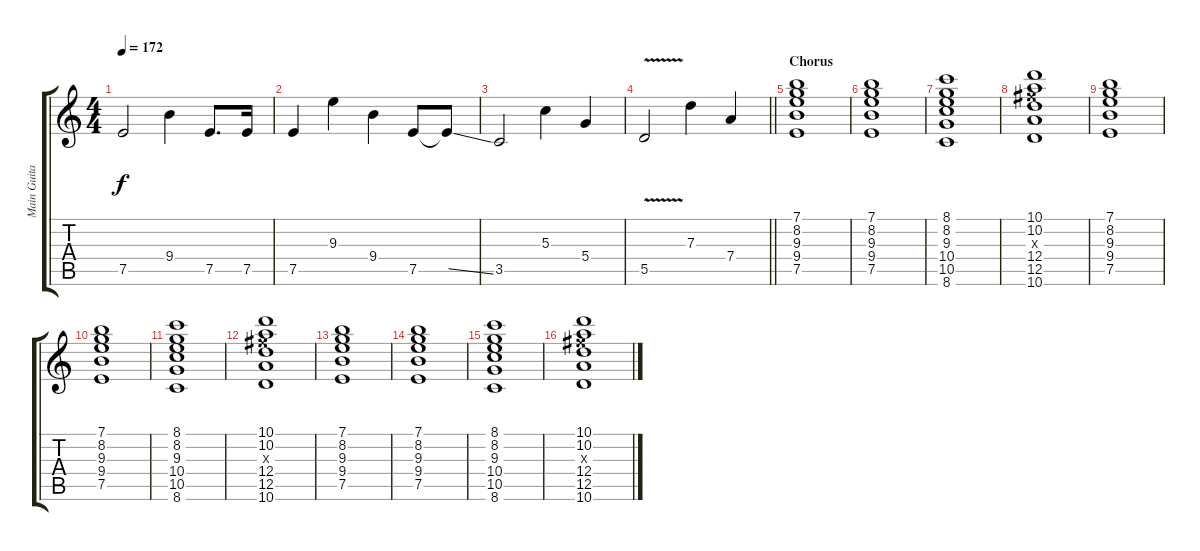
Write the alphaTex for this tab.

\track ("Main Guitar" "Main Guita") {instrument overdrivenguitar}
\staff {score tabs}
\tuning (E4 B3 G3 D3 A2 E2) {hide}
\ts (4 4)
\tempo 172
\clef g2
\ks c
7.5.2{dy f} 9.4.4 7.5.8{d} 7.5.16 |
7.5.4 9.3.4 9.4.4 7.5.8 7.5{ss t}.8 |
3.5.2 5.3.4 5.4.4 |
\barLineRight lightlight
5.5{v}.2 7.3.4 7.4.4 |
\section ("" "Chorus ")
(7.1 8.2 9.3 9.4 7.5).1 |
(7.1 8.2 9.3 9.4 7.5).1 |
(8.1 8.2 9.3 10.4 10.5 8.6).1 |
(10.1 10.2 11.3{x} 12.4 12.5 10.6).1 |
(7.1 8.2 9.3 9.4 7.5).1 |
(7.1 8.2 9.3 9.4 7.5).1 |
(8.1 8.2 9.3 10.4 10.5 8.6).1 |
(10.1 10.2 11.3{x} 12.4 12.5 10.6).1 |
(7.1 8.2 9.3 9.4 7.5).1 |
(7.1 8.2 9.3 9.4 7.5).1 |
(8.1 8.2 9.3 10.4 10.5 8.6).1 |
(10.1 10.2 11.3{x} 12.4 12.5 10.6).1
